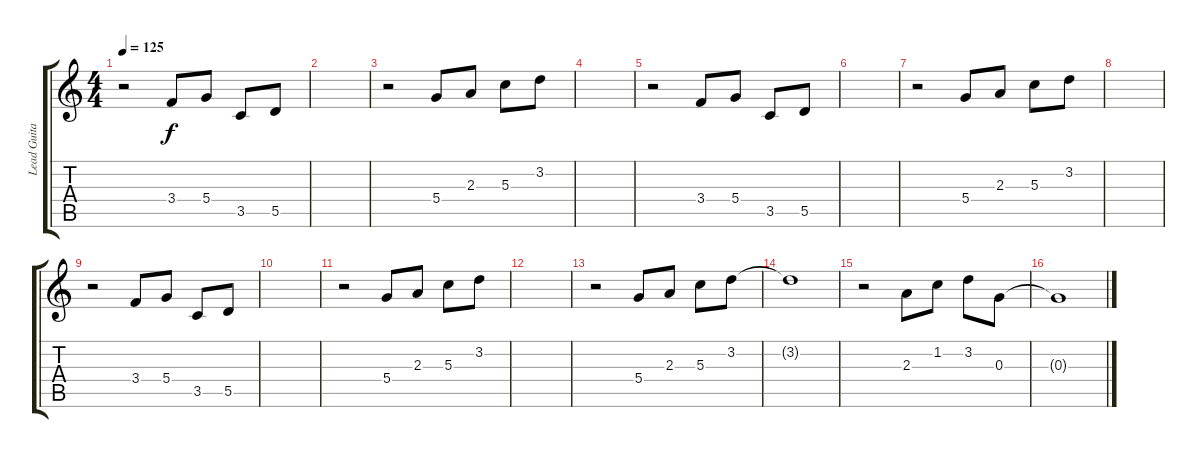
\track ("Lead Guitar" "Lead Guita") {instrument distortionguitar}
\staff {score tabs}
\tuning (E4 B3 G3 D3 A2 E2) {hide}
\ts (4 4)
\tempo 125
\clef g2
\ks c
r.2{dy f} 3.4.8 5.4.8 3.5.8 5.5.8 |
|
r.2 5.4.8 2.3.8 5.3.8 3.2.8 |
|
r.2 3.4.8 5.4.8 3.5.8 5.5.8 |
|
r.2 5.4.8 2.3.8 5.3.8 3.2.8 |
|
r.2 3.4.8 5.4.8 3.5.8 5.5.8 |
|
r.2 5.4.8 2.3.8 5.3.8 3.2.8 |
|
r.2 5.4.8 2.3.8 5.3.8 3.2.8 |
3.2{t}.1 |
r.2 2.3.8 1.2.8 3.2.8 0.3.8 |
0.3{t}.1
